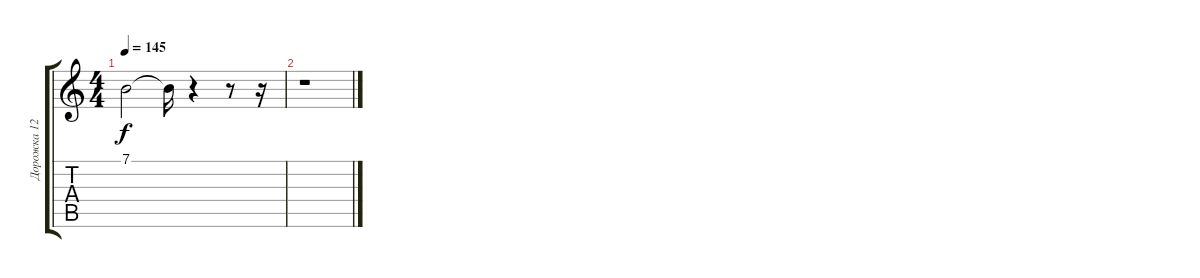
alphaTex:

\track ("Дорожка 12" "Дорожка 12") {instrument trombone}
\staff {score tabs}
\tuning (E4 B3 G3 D3 A2 E2) {hide}
\ts (4 4)
\tempo 145
\clef g2
\ks c
7.1{t}.2{dy f} 7.1{t}.16 r.4 r.8 r.16 |
r.1
